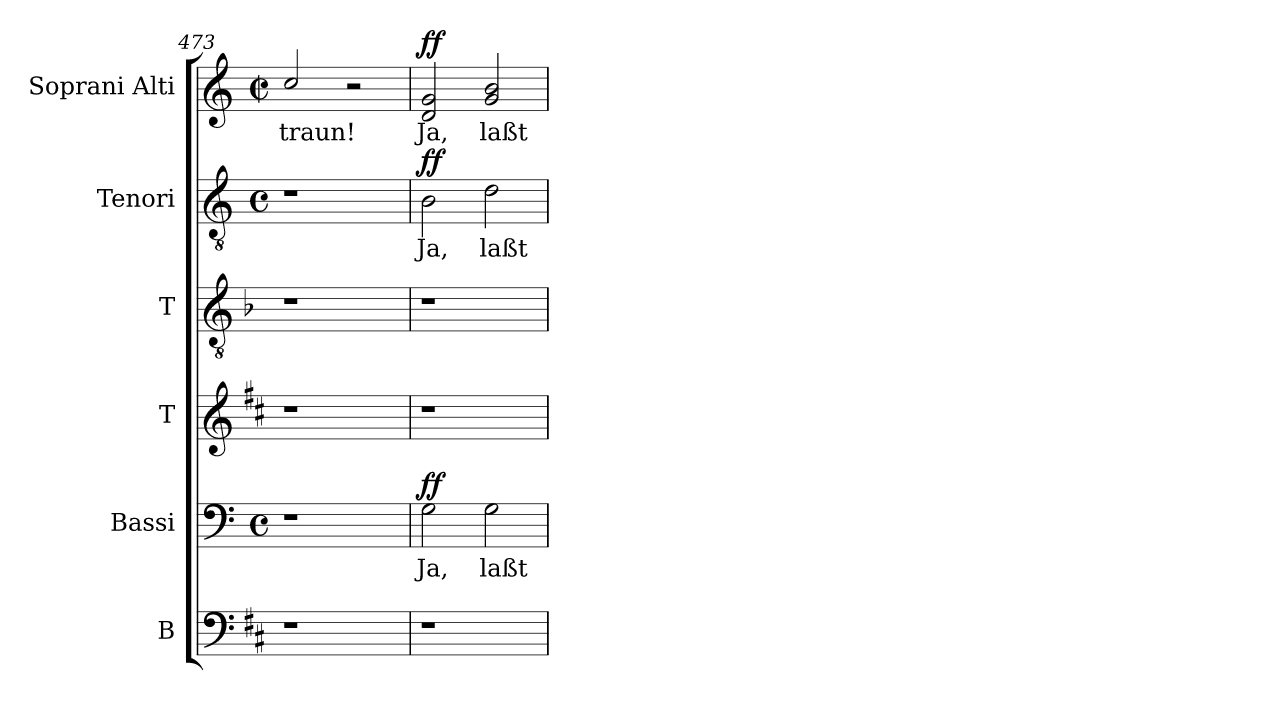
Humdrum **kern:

**kern	**kern	**text	**dynam	**kern	**kern	**kern	**text	**dynam	**kern	**text	**dynam
*part6	*part5	*part5	*part5	*part4	*part3	*part2	*part2	*part2	*part1	*part1	*part1
*staff6	*staff5	*staff5	*staff5	*staff4	*staff3	*staff2	*staff2	*staff2	*staff1	*staff1	*staff1
*I"B	*I"Bassi	*	*	*I"T	*I"T	*I"Tenori	*	*	*I"Soprani  Alti	*	*
*I'B	*I'B	*	*	*I'T	*I'T	*I'T	*	*	*I'S  A	*	*
*clefF4	*clefF4	*	*	*clefG2	*clefGv2	*clefGv2	*	*	*clefG2	*	*
*k[f#c#]	*k[]	*	*	*k[f#c#]	*k[b-]	*k[]	*	*	*k[]	*	*
*D:	*C:	*	*	*D:	*F:	*C:	*	*	*C:	*	*
*	*M4/4	*	*	*	*	*M4/4	*	*	*M2/2	*	*
*	*met(c)	*	*	*	*	*met(c)	*	*	*met(c|)	*	*
=473	=473	=473	=473	=473	=473	=473	=473	=473	=473	=473	=473
!	!	!	!	!	!	!	!	!	!	!LO:LY:b:cj	!
1r	1r	.	.	1r	1r	1r	.	.	2cc/	-traun!	.
.	.	.	.	.	.	.	.	.	2r	.	.
!!LO:PB:g=z
=474	=474	=474	=474	=474	=474	=474	=474	=474	=474	=474	=474
!	!	!LO:LY:b:cj	!LO:DY:a	!	!	!	!LO:LY:b:rj	!LO:DY:a	!	!LO:LY:b:cj	!LO:DY:a
1r	2G\	Ja,	ff	1r	1r	2B\	Ja,	ff	2g/ 2d/	Ja,	ff
!	!	!LO:LY:b:cj	!	!	!	!	!LO:LY:b:cj	!	!	!LO:LY:b:cj	!
.	2G\	laßt	.	.	.	2d\	laßt	.	2b/ 2g/	laßt	.
=	=	=	=	=	=	=	=	=	=	=	=
*-	*-	*-	*-	*-	*-	*-	*-	*-	*-	*-	*-
